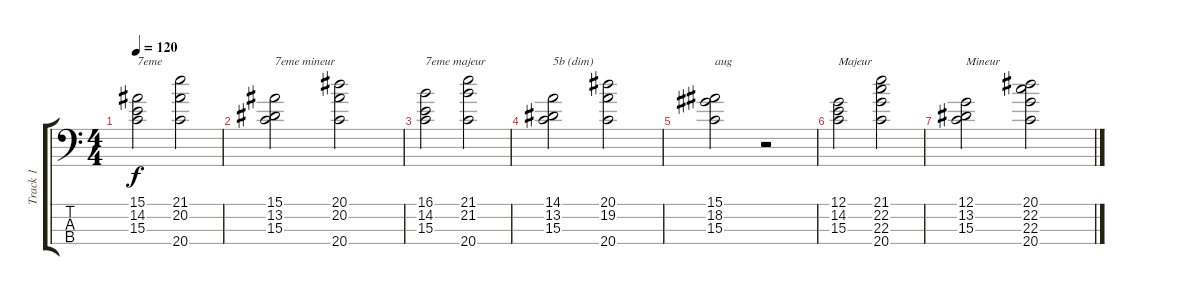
\track ("Track 1" "Track 1") {instrument acousticguitarsteel}
\staff {score tabs}
\tuning (G2 D2 A1 E1) {hide}
\ts (4 4)
\tempo 120
\clef f4
\ks c
(15.1 14.2 15.3).2{txt "7eme" dy f instrument acousticguitarsteel} (21.1 20.2 20.4).2 |
(15.1 13.2 15.3).2{txt "7eme mineur"} (20.1 20.2 20.4).2 |
(16.1 14.2 15.3).2{txt "7eme majeur"} (21.1 21.2 20.4).2 |
(14.1 13.2 15.3).2{txt "5b (dim)"} (20.1 19.2 20.4).2 |
(15.1 18.2 15.3).2{txt "aug"} r.2 |
(12.1 14.2 15.3).2{txt "Majeur"} (21.1 22.2 22.3 20.4).2 |
(12.1 13.2 15.3).2{txt "Mineur"} (20.1 22.2 22.3 20.4).2
